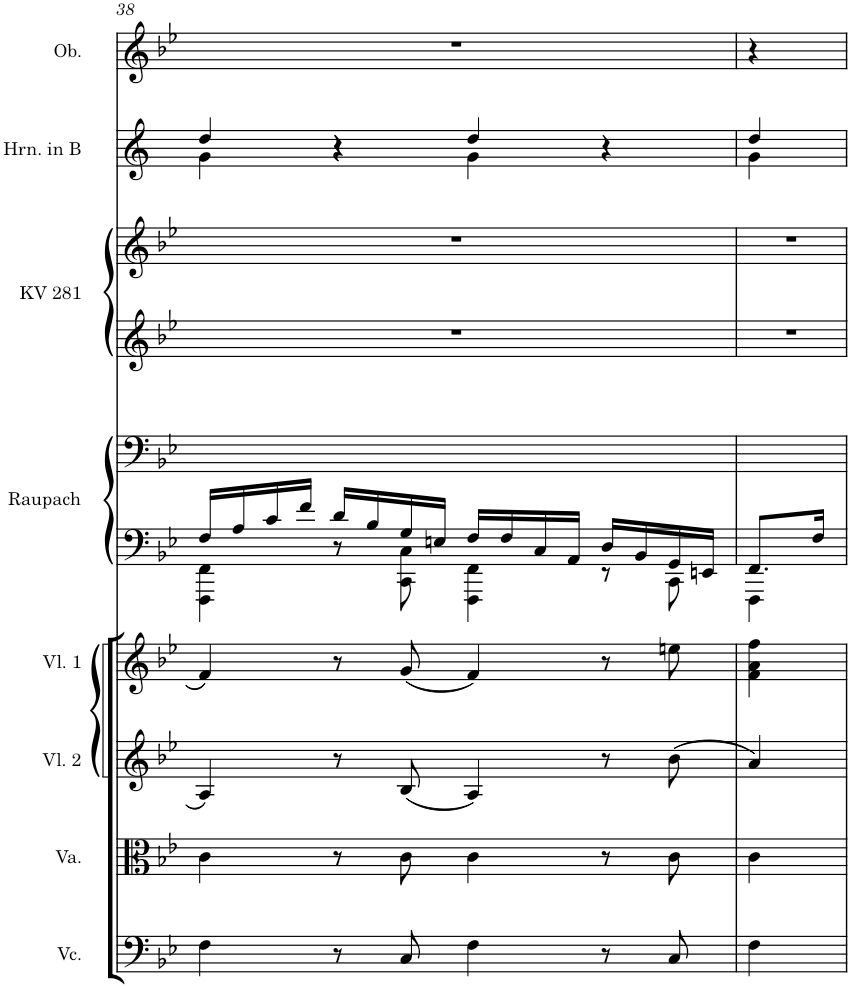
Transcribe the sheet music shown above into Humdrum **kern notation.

**kern	**kern	**kern	**kern	**kern	**kern	**kern	**kern	**kern	**kern
*part8	*part7	*part6	*part5	*part4	*part4	*part3	*part3	*part2	*part1
*staff10	*staff9	*staff8	*staff7	*staff6	*staff5	*staff4	*staff3	*staff2	*staff1
*I"Violoncello	*I"Viola	*I"Violine 2	*I"Violine 1	*I"Raupach Op. 1, Nr. 1	*	*I"Mozart KV 281	*	*I"Horn in B	*I"Oboe
*I'Vc.	*I'Va.	*I'Vl. 2	*I'Vl. 1	*I'Raupach	*	*I'KV 281	*	*I'Hrn. in B	*I'Ob.
!!LO:PB:g=z
*clefF4	*clefC3	*clefG2	*clefG2	*clefF4	*clefF4	*clefG2	*clefG2	*clefG2	*clefG2
*	*	*	*	*	*	*	*	*Trd1c2	*
*k[b-e-]	*k[b-e-]	*k[b-e-]	*k[b-e-]	*k[b-e-]	*k[b-e-]	*k[b-e-]	*k[b-e-]	*k[]	*k[b-e-]
*M4/4	*M4/4	*M4/4	*M4/4	*M4/4	*M4/4	*M4/4	*M4/4	*M4/4	*M4/4
*met(c)	*met(c)	*met(c)	*met(c)	*met(c)	*met(c)	*met(c)	*met(c)	*met(c)	*met(c)
=38	=38	=38	=38	=38	=38	=38	=38	=38	=38
*	*	*	*	*^	*	*	*	*^	*
4F\	4c\	4A/	4f/	16F/LL	4FFF\ 4FF\	1ryy	1r	1r	4dd/	4g\	1r
.	.	.	.	16A/	.	.	.	.	.	.	.
.	.	.	.	16c/	.	.	.	.	.	.	.
.	.	.	.	16f/JJ	.	.	.	.	.	.	.
8r	8r	8r	8r	16d/LL	8r	.	.	.	4r	4r	.
.	.	.	.	16B-/	.	.	.	.	.	.	.
8C/	8c\	(8B-/	(8g/	16G/	8CC\ 8C\	.	.	.	.	.	.
.	.	.	.	16En/JJ	.	.	.	.	.	.	.
4F\	4c\	4A/)	4f/)	16F/LL	4FFF\ 4FF\	.	.	.	4dd/	4g\	.
.	.	.	.	16F/	.	.	.	.	.	.	.
.	.	.	.	16C/	.	.	.	.	.	.	.
.	.	.	.	16AA/JJ	.	.	.	.	.	.	.
8r	8r	8r	8r	16D/LL	8rEE	.	.	.	4r	4ryy	.
.	.	.	.	16BB-/	.	.	.	.	.	.	.
8C/	8c\	(8b-\	8een\	16GG/	8CC\	.	.	.	.	.	.
.	.	.	.	16EEn/JJ	.	.	.	.	.	.	.
=39	=39	=39	=39	=39	=39	=39	=39	=39	=39	=39	=39
4F\	4c\	4a/)	4f\ 4a\ 4ff\	8.FF/L	4FFF\	1ryy	4r	1r	4dd/	4g\	4r
.	.	.	.	16F/Jk	.	.	.	.	.	.	.
2.ryy	2.ryy	2.ryy	2.ryy	2.ryy	2.ryy	.	2.ryy	.	2.ryy	2.ryy	2.ryy
*	*	*	*	*v	*v	*	*	*	*v	*v	*
=	=	=	=	=	=	=	=	=	=
*-	*-	*-	*-	*-	*-	*-	*-	*-	*-
